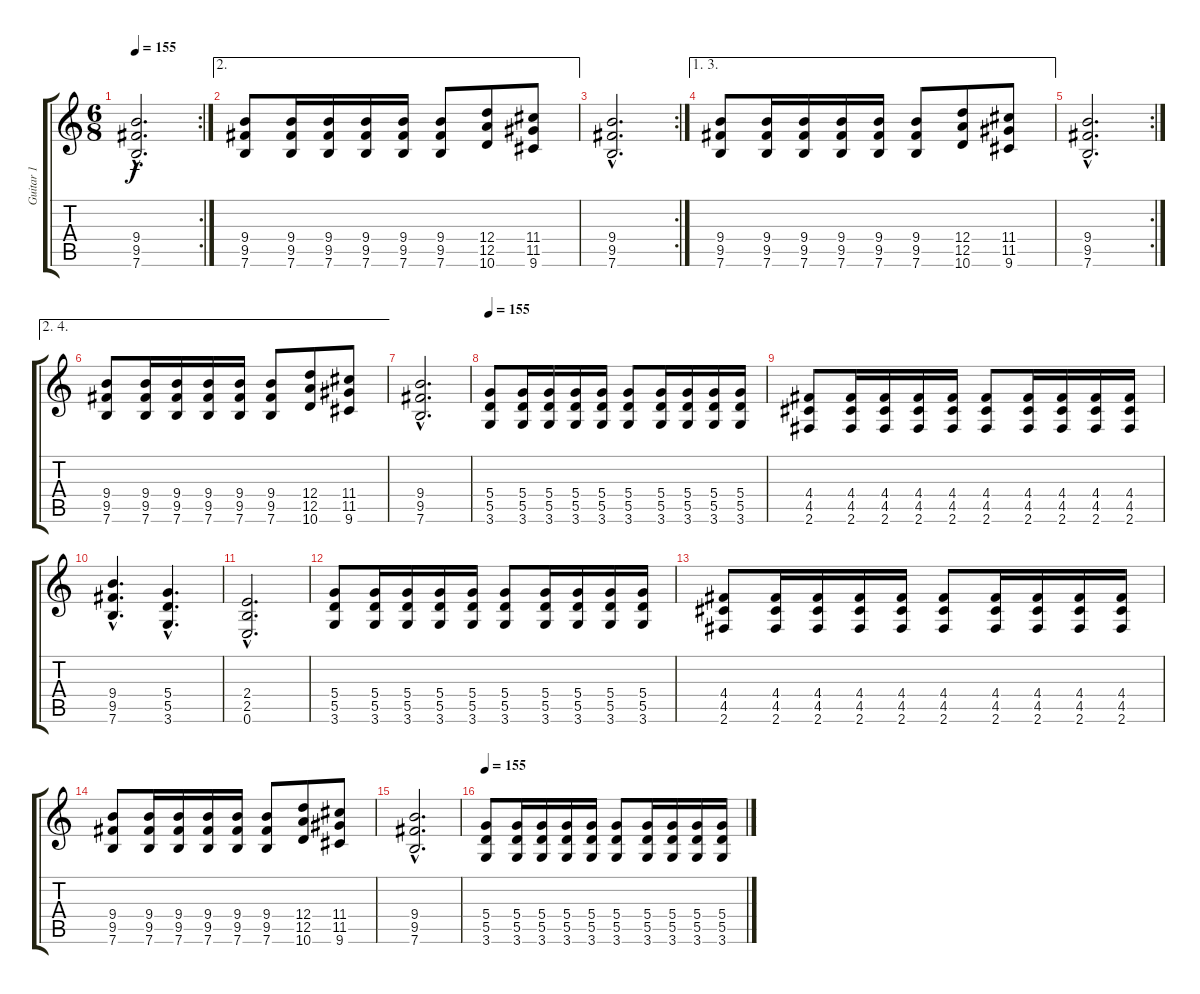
\track ("Guitar 1" "Guitar 1") {instrument distortionguitar}
\staff {score tabs}
\tuning (E4 B3 G3 D3 A2 E2) {hide}
\rc 2
\ts (6 8)
\tempo 155
\clef g2
\ks c
(9.4{hac} 9.5{hac} 7.6{hac}).2{d dy f} |
\ae 2
(9.4 9.5 7.6).8 (9.4 9.5 7.6).16 (9.4 9.5 7.6).16 (9.4 9.5 7.6).16 (9.4 9.5 7.6).16 (9.4 9.5 7.6).8 (12.4 12.5 10.6).8 (11.4 11.5 9.6).8 |
\rc 2
(9.4{hac} 9.5{hac} 7.6{hac}).2{d} |
\ae (1 3)
(9.4 9.5 7.6).8 (9.4 9.5 7.6).16 (9.4 9.5 7.6).16 (9.4 9.5 7.6).16 (9.4 9.5 7.6).16 (9.4 9.5 7.6).8 (12.4 12.5 10.6).8 (11.4 11.5 9.6).8 |
\rc 2
(9.4{hac} 9.5{hac} 7.6{hac}).2{d} |
\ae (2 4)
(9.4 9.5 7.6).8 (9.4 9.5 7.6).16 (9.4 9.5 7.6).16 (9.4 9.5 7.6).16 (9.4 9.5 7.6).16 (9.4 9.5 7.6).8 (12.4 12.5 10.6).8 (11.4 11.5 9.6).8 |
(9.4{hac} 9.5{hac} 7.6{hac}).2{d} |
\tempo 155
(5.4 5.5 3.6).8 (5.4 5.5 3.6).16 (5.4 5.5 3.6).16 (5.4 5.5 3.6).16 (5.4 5.5 3.6).16 (5.4 5.5 3.6).8 (5.4 5.5 3.6).16 (5.4 5.5 3.6).16 (5.4 5.5 3.6).16 (5.4 5.5 3.6).16 |
(4.4 4.5 2.6).8 (4.4 4.5 2.6).16 (4.4 4.5 2.6).16 (4.4 4.5 2.6).16 (4.4 4.5 2.6).16 (4.4 4.5 2.6).8 (4.4 4.5 2.6).16 (4.4 4.5 2.6).16 (4.4 4.5 2.6).16 (4.4 4.5 2.6).16 |
(9.4{hac} 9.5{hac} 7.6{hac}).4{d} (5.4{hac} 5.5{hac} 3.6{hac}).4{d} |
(2.4{hac} 2.5{hac} 0.6{hac}).2{d} |
(5.4 5.5 3.6).8 (5.4 5.5 3.6).16 (5.4 5.5 3.6).16 (5.4 5.5 3.6).16 (5.4 5.5 3.6).16 (5.4 5.5 3.6).8 (5.4 5.5 3.6).16 (5.4 5.5 3.6).16 (5.4 5.5 3.6).16 (5.4 5.5 3.6).16 |
(4.4 4.5 2.6).8 (4.4 4.5 2.6).16 (4.4 4.5 2.6).16 (4.4 4.5 2.6).16 (4.4 4.5 2.6).16 (4.4 4.5 2.6).8 (4.4 4.5 2.6).16 (4.4 4.5 2.6).16 (4.4 4.5 2.6).16 (4.4 4.5 2.6).16 |
(9.4 9.5 7.6).8 (9.4 9.5 7.6).16 (9.4 9.5 7.6).16 (9.4 9.5 7.6).16 (9.4 9.5 7.6).16 (9.4 9.5 7.6).8 (12.4 12.5 10.6).8 (11.4 11.5 9.6).8 |
(9.4{hac} 9.5{hac} 7.6{hac}).2{d} |
\tempo 155
(5.4 5.5 3.6).8 (5.4 5.5 3.6).16 (5.4 5.5 3.6).16 (5.4 5.5 3.6).16 (5.4 5.5 3.6).16 (5.4 5.5 3.6).8 (5.4 5.5 3.6).16 (5.4 5.5 3.6).16 (5.4 5.5 3.6).16 (5.4 5.5 3.6).16
